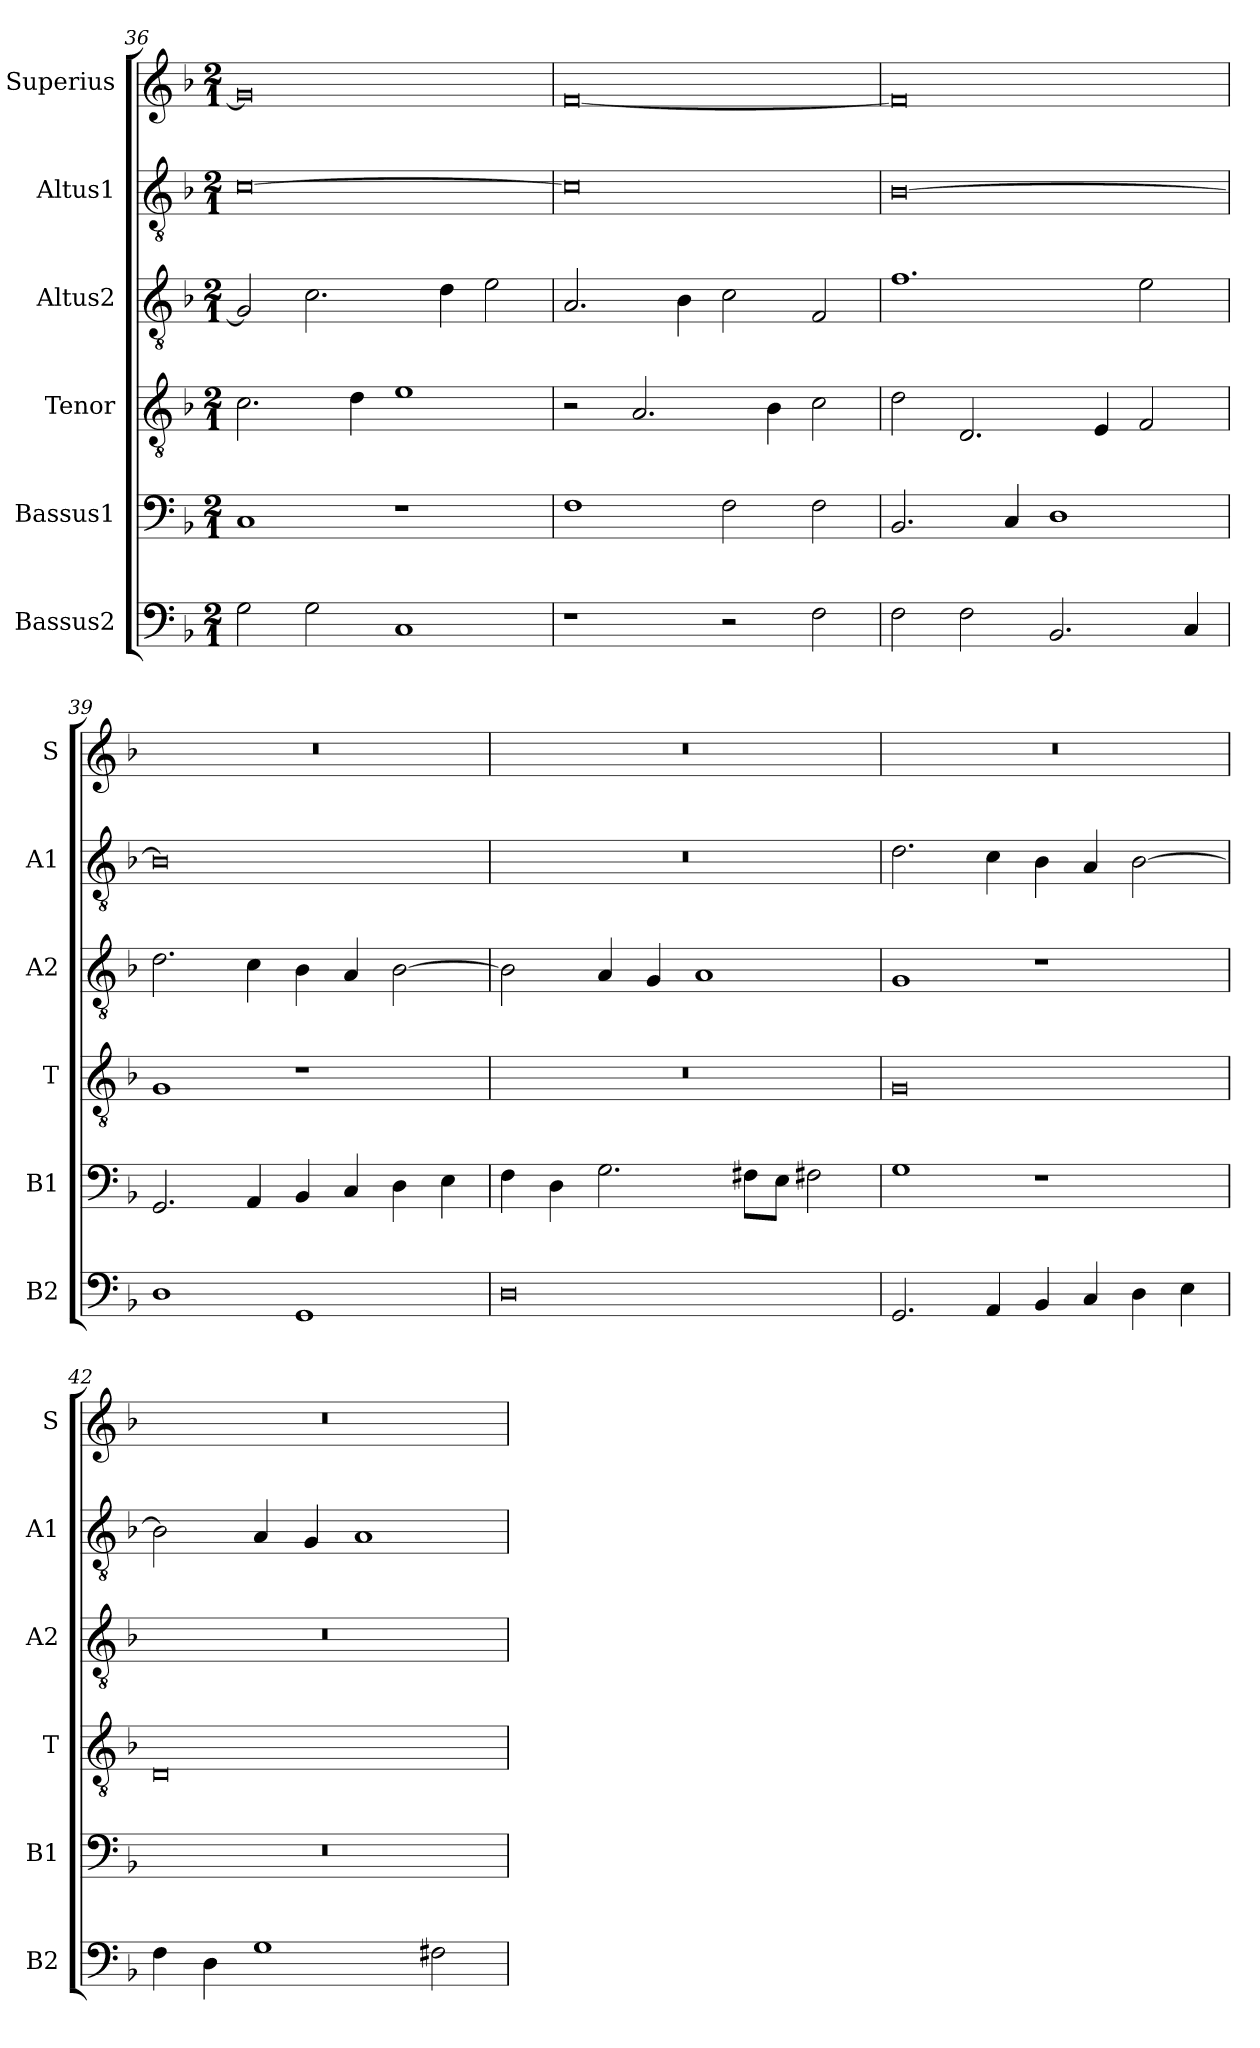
**kern	**kern	**kern	**kern	**kern	**kern
*part6	*part5	*part4	*part3	*part2	*part1
*staff6	*staff5	*staff4	*staff3	*staff2	*staff1
*I"Bassus2	*I"Bassus1	*I"Tenor	*I"Altus2	*I"Altus1	*I"Superius
*I'B2	*I'B1	*I'T	*I'A2	*I'A1	*I'S
*clefF4	*clefF4	*clefGv2	*clefGv2	*clefGv2	*clefG2
*k[b-]	*k[b-]	*k[b-]	*k[b-]	*k[b-]	*k[b-]
*M2/1	*M2/1	*M2/1	*M2/1	*M2/1	*M2/1
=36	=36	=36	=36	=36	=36
2G\	1C	2.c\	2G/]	[0c	0g]
2G\	.	.	2.c\	.	.
.	.	4d\	.	.	.
1C	1r	1e	.	.	.
.	.	.	4d\	.	.
.	.	.	2e\	.	.
=37	=37	=37	=37	=37	=37
1r	1F	2r	2.A/	0c]	[0f
.	.	2.A/	.	.	.
.	.	.	4B-\	.	.
2r	2F\	.	2c\	.	.
.	.	4B-\	.	.	.
2F\	2F\	2c\	2F/	.	.
=38	=38	=38	=38	=38	=38
2F\	2.BB-/	2d\	1.f	[0B-	0f]
2F\	.	2.D/	.	.	.
.	4C/	.	.	.	.
2.BB-/	1D	.	.	.	.
.	.	4E/	.	.	.
.	.	2F/	2e\	.	.
4C/	.	.	.	.	.
=39	=39	=39	=39	=39	=39
1D	2.GG/	1G	2.d\	0B-]	0r
.	4AA/	.	4c\	.	.
1GG	4BB-/	1r	4B-\	.	.
.	4C/	.	4A/	.	.
.	4D\	.	[2B-\	.	.
.	4E\	.	.	.	.
=40	=40	=40	=40	=40	=40
0D	4F\	0r	2B-\]	0r	0r
.	4D\	.	.	.	.
.	2.G\	.	4A/	.	.
.	.	.	4G/	.	.
.	.	.	1A	.	.
.	8F#X\L	.	.	.	.
.	8E\J	.	.	.	.
.	2F#X\	.	.	.	.
=41	=41	=41	=41	=41	=41
2.GG/	1G	0G	1G	2.d\	0r
4AA/	.	.	.	4c\	.
4BB-/	1r	.	1r	4B-\	.
4C/	.	.	.	4A/	.
4D\	.	.	.	[2B-\	.
4E\	.	.	.	.	.
=42	=42	=42	=42	=42	=42
4F\	0r	0D	0r	2B-\]	0r
4D\	.	.	.	.	.
1G	.	.	.	4A/	.
.	.	.	.	4G/	.
.	.	.	.	1A	.
2F#X\	.	.	.	.	.
=	=	=	=	=	=
*-	*-	*-	*-	*-	*-
